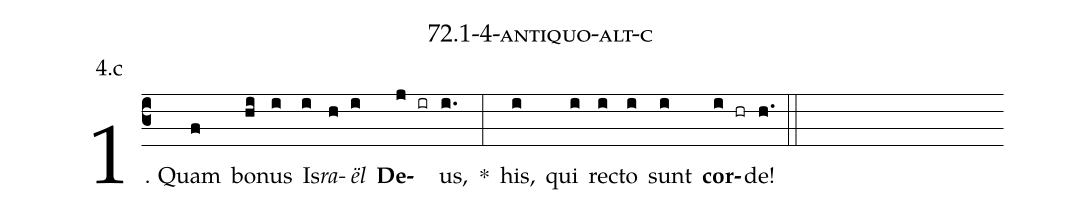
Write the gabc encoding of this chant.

name: 72.1-4-antiquo-alt-c;
annotation: 4.c;
%%
(c3)1. Quam(f) bo(hi)nus(i) Is(i)<i>ra</i>(h)<i>ël</i>(i) <b>De</b>(j ir)us,(i.) *(:) his,(i) qui(i) rec(i)to(i) sunt(i) <b>cor</b>(i hr)de!(h.) (::)


%E(i) u(i) o(i) u(i) a(i) e.(h.) (::)
